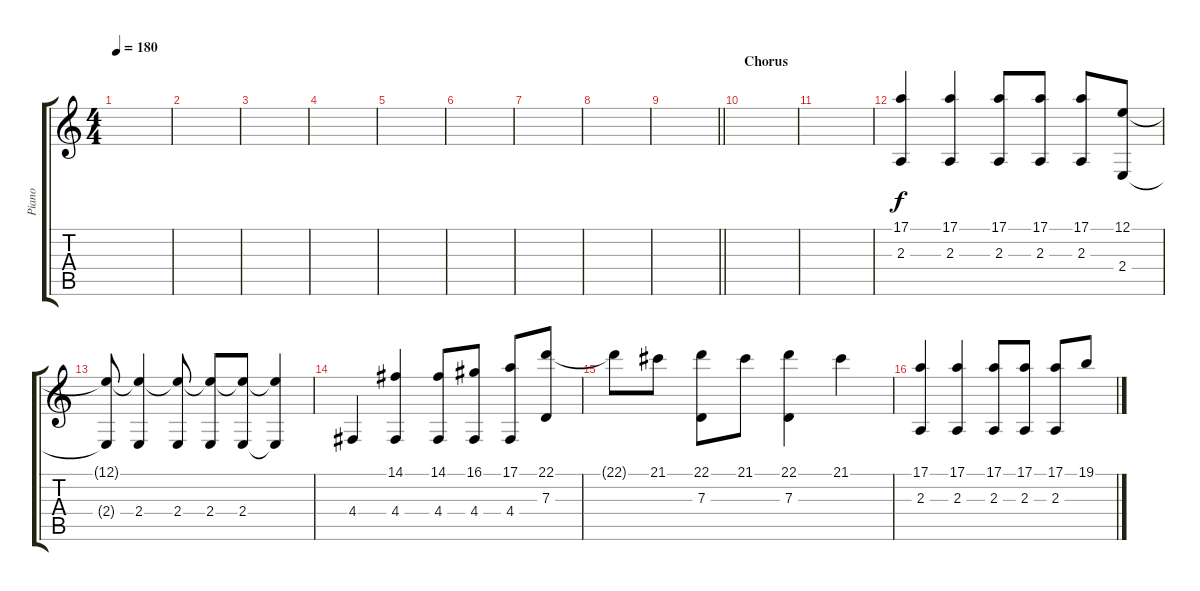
\track ("Piano" "Piano") {instrument brightacousticpiano}
\staff {score tabs}
\tuning (E4 B3 G3 D3 A2 E2) {hide}
\ts (4 4)
\tempo 180
\clef g2
\ks c
|
|
|
|
|
|
|
|
\barLineRight lightlight
|
\section ("" "Chorus")
|
|
(17.1 2.3).4 (17.1 2.3).4 (17.1 2.3).8 (17.1 2.3).8 (17.1 2.3).8 (12.1 2.4).8 |
(12.1{t} 2.4{t}).8 (12.1{t} 2.4).4 (12.1{t} 2.4).8 (12.1{t} 2.4).8 (12.1{t} 2.4).8 (12.1{t} 2.4{t}).4 |
4.4.4 (14.1 4.4).4 (14.1 4.4).8 (16.1 4.4).8 (17.1 4.4).8 (22.1 7.3).8 |
22.1{t}.8 21.1.8 (22.1 7.3).8 21.1.8 (22.1 7.3).4 21.1.4 |
(17.1 2.3).4 (17.1 2.3).4 (17.1 2.3).8 (17.1 2.3).8 (17.1 2.3).8 19.1.8
